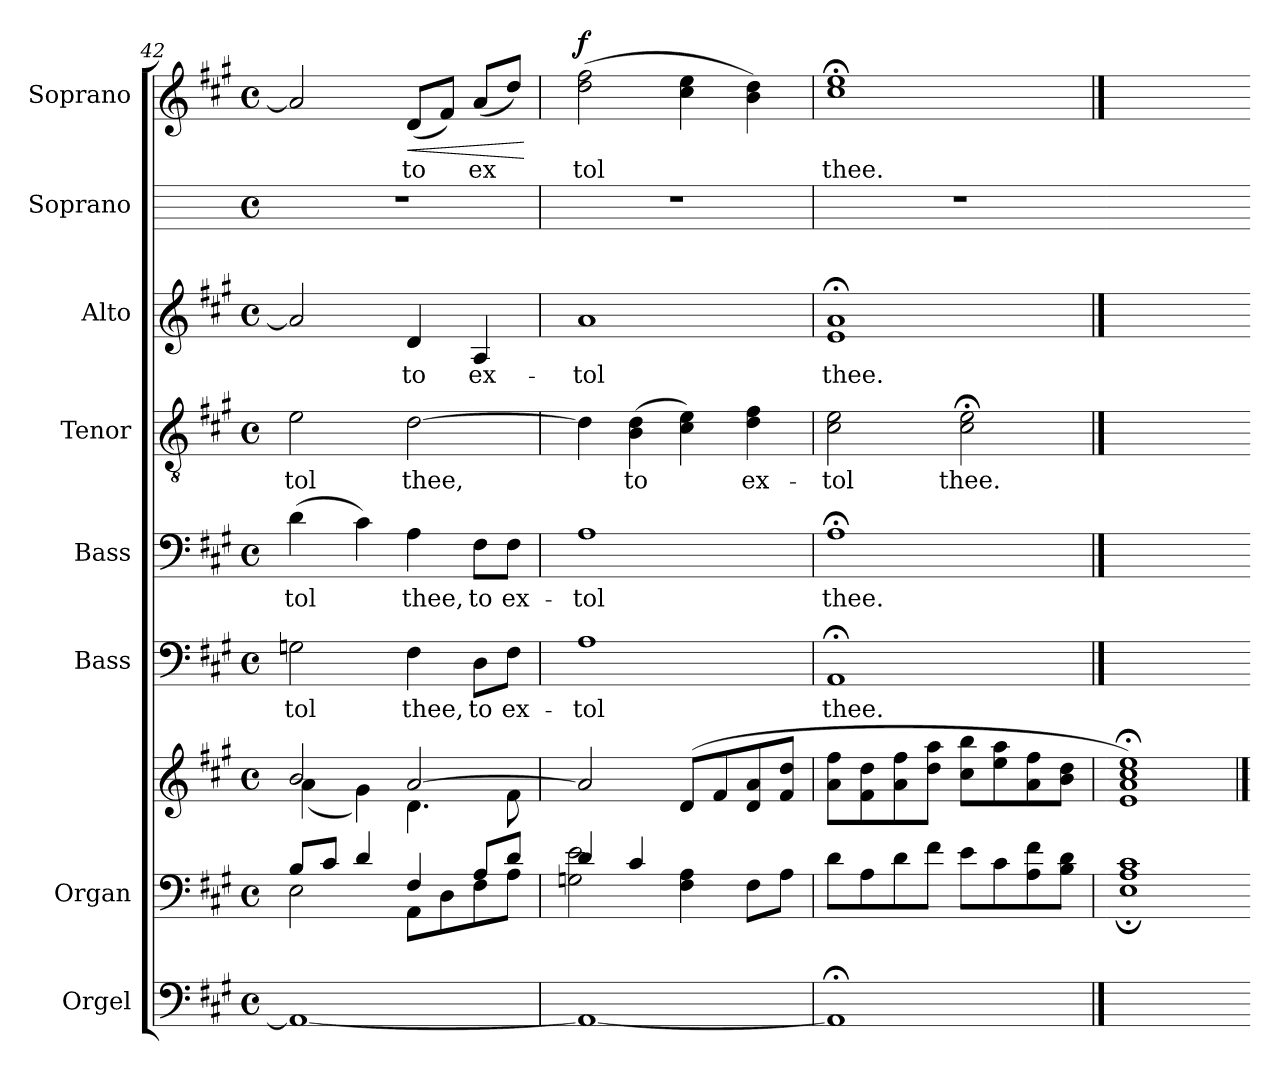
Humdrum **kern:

**kern	**kern	**kern	**kern	**text	**kern	**text	**kern	**text	**kern	**text	**kern	**kern	**text	**dynam
*part8	*part7	*part7	*part6	*part6	*part5	*part5	*part4	*part4	*part3	*part3	*part2	*part1	*part1	*part1
*staff9	*staff8	*staff7	*staff6	*staff6	*staff5	*staff5	*staff4	*staff4	*staff3	*staff3	*staff2	*staff1	*staff1	*staff1
*I"Orgel	*I"Organ	*	*I"Bass	*	*I"Bass	*	*I"Tenor	*	*I"Alto	*	*I"Soprano	*I"Soprano	*	*
*	*I'Org.	*	*I'B.	*	*I'B.	*	*I'T.	*	*I'A.	*	*I'S.	*I'S.	*	*
!!LO:LB:g=z
*clefF4	*clefF4	*clefG2	*clefF4	*	*clefF4	*	*clefGv2	*	*clefG2	*	*	*clefG2	*	*
*k[f#c#g#]	*k[f#c#g#]	*k[f#c#g#]	*k[f#c#g#]	*	*k[f#c#g#]	*	*k[f#c#g#]	*	*k[f#c#g#]	*	*	*k[f#c#g#]	*	*
*A:	*A:	*A:	*A:	*	*A:	*	*A:	*	*A:	*	*	*A:	*	*
*M4/4	*M4/4	*M4/4	*M4/4	*	*M4/4	*	*M4/4	*	*M4/4	*	*M4/4	*M4/4	*	*
*met(c)	*met(c)	*met(c)	*met(c)	*	*met(c)	*	*met(c)	*	*met(c)	*	*met(c)	*met(c)	*	*
=42	=42	=42	=42	=42	=42	=42	=42	=42	=42	=42	=42	=42	=42	=42
*	*^	*^	*	*	*	*	*	*	*	*	*	*	*	*
!	!	!	!	!	!	!LO:LY:b	!	!LO:LY:b	!	!LO:LY:b	!	!	!	!	!	!
*	*	*	*	*	*	*	*^	*	*	*	*	*	*	*^	*	*
1AA_	8B/L	2E\	2b/	(<4a\	2Gn	-tol	(>4d\	1ryy	-tol	2e	tol	2a]	.	1r	2a/]	1ryy	.	.
.	8c#/J	.	.	.	.	.	.	.	.	.	.	.	.	.	.	.	.	.
.	4d/	.	.	4g#\)	.	.	4c#\)	.	.	.	.	.	.	.	.	.	.	.
!	!	!	!	!	!	!LO:LY:b	!	!	!LO:LY:b	!	!LO:LY:b	!	!LO:LY:b	!	!	!	!LO:LY:b	!LO:HP:b
.	4F#/	8AA\L	[2a/	4.d\	4F#	thee,	4A\	.	thee,	[2d	thee,	4d	to	.	(<8d/L	.	to	<
.	.	8D\	.	.	.	.	.	.	.	.	.	.	.	.	8f#/J)	.	.	.
!	!	!	!	!	!	!LO:LY:b	!	!	!LO:LY:b	!	!	!	!LO:LY:b	!	!	!	!LO:LY:b	!
.	8A/L	8F#\	.	.	8DL	to	8F#\L	.	to	.	.	4A	ex-	.	(<8a/L	.	ex	.
!	!	!	!	!	!	!LO:LY:b	!	!	!LO:LY:b	!	!	!	!	!	!	!	!	!
.	8d/J	8A\J	.	8f#\	8F#J	ex-	8F#\J	.	ex-	.	.	.	.	.	8dd/J)	.	.	.
*	*v	*v	*	*	*	*	*v	*v	*	*	*	*	*	*	*v	*v	*	*
*	*	*v	*v	*	*	*	*	*	*	*	*	*	*	*	*
.	.	.	.	.	.	.	.	.	.	.	.	.	.	[
=43	=43	=43	=43	=43	=43	=43	=43	=43	=43	=43	=43	=43	=43	=43
*	*^	*^	*	*	*	*	*	*	*	*	*	*	*	*
!	!	!	!	!	!	!LO:LY:b	!	!LO:LY:b	!	!	!	!LO:LY:b	!	!	!LO:LY:b	!LO:DY:a
*	*	*	*	*	*	*	*^	*	*	*	*	*	*	*^	*	*
1AA_	4d/	2Gn\ 2e\	2a/]	1ryy	1A	-tol	1A/	1ryy	-tol	4d]	.	1a	-tol	1r	(>2dd\ 2ff#\	1ryy	tol	f
!	!	!	!	!	!	!	!	!	!	!	!LO:LY:b	!	!	!	!	!	!	!
.	4c#/	.	.	.	.	.	.	.	.	(>4B 4d	to	.	.	.	.	.	.	.
.	2ryy	4F#\ 4A\	(>8d/L	.	.	.	.	.	.	4c# 4e)	.	.	.	.	4cc#\ 4ee\	.	.	.
.	.	.	8f#/	.	.	.	.	.	.	.	.	.	.	.	.	.	.	.
!	!	!	!	!	!	!	!	!	!	!	!LO:LY:b	!	!	!	!	!	!	!
.	.	8F#\L	8d/ 8a/	.	.	.	.	.	.	4d 4f#	ex-	.	.	.	4b\ 4dd\)	.	.	.
.	.	8A\J	8f#/ 8dd/J	.	.	.	.	.	.	.	.	.	.	.	.	.	.	.
=44	=44	=44	=44	=44	=44	=44	=44	=44	=44	=44	=44	=44	=44	=44	=44	=44	=44	=44
!	!	!	!	!	!	!LO:LY:b	!	!	!LO:LY:b	!	!LO:LY:b	!	!LO:LY:b	!	!	!	!LO:LY:b	!
1AA;<]	1ryy	8d\L	8a\ 8ff#\L	1ryy	1AA;<	thee.	1A;</	1ryy	thee.	2c# 2e	-tol	1e;< 1a;<	thee.	1r	1cc#/;< 1ee/;<	1ryy	thee.	.
.	.	8A\	8f#\ 8dd\	.	.	.	.	.	.	.	.	.	.	.	.	.	.	.
.	.	8d\	8a\ 8ff#\	.	.	.	.	.	.	.	.	.	.	.	.	.	.	.
.	.	8f#\J	8dd\ 8aa\J	.	.	.	.	.	.	.	.	.	.	.	.	.	.	.
!	!	!	!	!	!	!	!	!	!	!	!LO:LY:b	!	!	!	!	!	!	!
.	.	8e\L	8cc#\ 8bb\L	.	.	.	.	.	.	2c#;< 2e;<	thee.	.	.	.	.	.	.	.
.	.	8c#\	8ee\ 8aa\	.	.	.	.	.	.	.	.	.	.	.	.	.	.	.
.	.	8A\ 8f#\	8a\ 8ff#\	.	.	.	.	.	.	.	.	.	.	.	.	.	.	.
.	.	8B\ 8d\J	8b\ 8dd\J	.	.	.	.	.	.	.	.	.	.	.	.	.	.	.
*	*	*	*	*	*	*	*v	*v	*	*	*	*	*	*	*v	*v	*	*
==	=	=	=	=	==	==	==	==	==	==	==	==	=	==	==	==
1ryy	1ryy	1E\;< 1A\;< 1c#\;<	1e/;< 1a/;< 1cc#/;< 1ee/;<)	1ryy	1ryy	.	1ryy	.	1ryy	.	1ryy	.	1ryy	1ryy	.	.
*	*v	*v	*	*	*	*	*	*	*	*	*	*	*	*	*	*
*	*	*v	*v	*	*	*	*	*	*	*	*	*	*	*	*
=	==	==	=	=	=	=	=	=	=	=	=	=	=	=
*-	*-	*-	*-	*-	*-	*-	*-	*-	*-	*-	*-	*-	*-	*-
